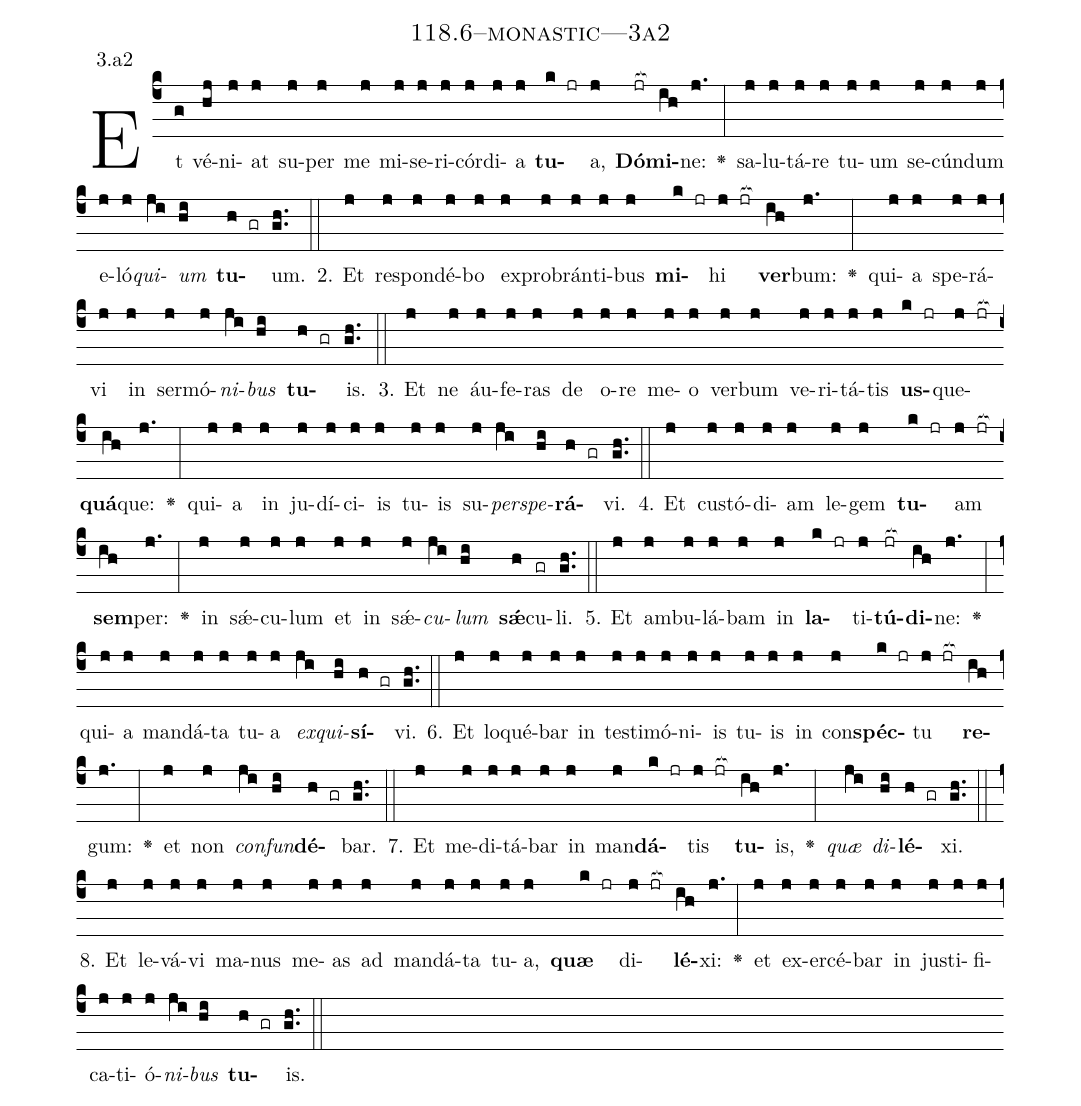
name: 118.6--monastic---3a2;
annotation: 3.a2;
%%
(c4)Et(g) vé(hj)ni(j)at(j) su(j)per(j) me(j) mi(j)se(j)ri(j)cór(j)di(j)a(j) <b>tu</b>(k jr)a,(j) <b>Dó</b>(jr[ocb:1{])<b>mi</b>(ih[ocb:0}])ne:(j.) <v>\greheightstar</v>(:) sa(j)lu(j)tá(j)re(j) tu(j)um(j) se(j)cún(j)dum(j) e(j)ló(j)<i>qui</i>(ji)<i>um</i>(hi) <b>tu</b>(h gr)um.(gh..) (::)
2. Et(j) re(j)spon(j)dé(j)bo(j) ex(j)pro(j)brán(j)ti(j)bus(j) <b>mi</b>(k jr)hi(j jr[ocb:1{]) <b>ver</b>(ih[ocb:0}])bum:(j.) <v>\greheightstar</v>(:) qui(j)a(j) spe(j)rá(j)vi(j) in(j) ser(j)mó(j)<i>ni</i>(ji)<i>bus</i>(hi) <b>tu</b>(h gr)is.(gh..) (::)
3. Et(j) ne(j) áu(j)fe(j)ras(j) de(j) o(j)re(j) me(j)o(j) ver(j)bum(j) ve(j)ri(j)tá(j)tis(j) <b>us</b>(k jr)que(j jr[ocb:1{])<b>quá</b>(ih[ocb:0}])que:(j.) <v>\greheightstar</v>(:) qui(j)a(j) in(j) ju(j)dí(j)ci(j)is(j) tu(j)is(j) su(j)<i>per</i>(ji)<i>spe</i>(hi)<b>rá</b>(h gr)vi.(gh..) (::)
4. Et(j) cus(j)tó(j)di(j)am(j) le(j)gem(j) <b>tu</b>(k jr)am(j jr[ocb:1{]) <b>sem</b>(ih[ocb:0}])per:(j.) <v>\greheightstar</v>(:) in(j) sǽ(j)cu(j)lum(j) et(j) in(j) sǽ(j)<i>cu</i>(ji)<i>lum</i>(hi) <b>sǽ</b>(h)cu(gr)li.(gh..) (::)
5. Et(j) am(j)bu(j)lá(j)bam(j) in(j) <b>la</b>(k jr)ti(j)<b>tú</b>(jr[ocb:1{])<b>di</b>(ih[ocb:0}])ne:(j.) <v>\greheightstar</v>(:) qui(j)a(j) man(j)dá(j)ta(j) tu(j)a(j) <i>ex</i>(ji)<i>qui</i>(hi)<b>sí</b>(h gr)vi.(gh..) (::)
6. Et(j) lo(j)qué(j)bar(j) in(j) tes(j)ti(j)mó(j)ni(j)is(j) tu(j)is(j) in(j) con(j)<b>spéc</b>(k jr)tu(j jr[ocb:1{]) <b>re</b>(ih[ocb:0}])gum:(j.) <v>\greheightstar</v>(:) et(j) non(j) <i>con</i>(ji)<i>fun</i>(hi)<b>dé</b>(h gr)bar.(gh..) (::)
7. Et(j) me(j)di(j)tá(j)bar(j) in(j) man(j)<b>dá</b>(k jr)tis(j jr[ocb:1{]) <b>tu</b>(ih[ocb:0}])is,(j.) <v>\greheightstar</v>(:) <i>quæ</i>(ji) <i>di</i>(hi)<b>lé</b>(h gr)xi.(gh..) (::)
8. Et(j) le(j)vá(j)vi(j) ma(j)nus(j) me(j)as(j) ad(j) man(j)dá(j)ta(j) tu(j)a,(j) <b>quæ</b>(k jr) di(j jr[ocb:1{])<b>lé</b>(ih[ocb:0}])xi:(j.) <v>\greheightstar</v>(:) et(j) ex(j)er(j)cé(j)bar(j) in(j) jus(j)ti(j)fi(j)ca(j)ti(j)ó(j)<i>ni</i>(ji)<i>bus</i>(hi) <b>tu</b>(h gr)is.(gh..) (::)
